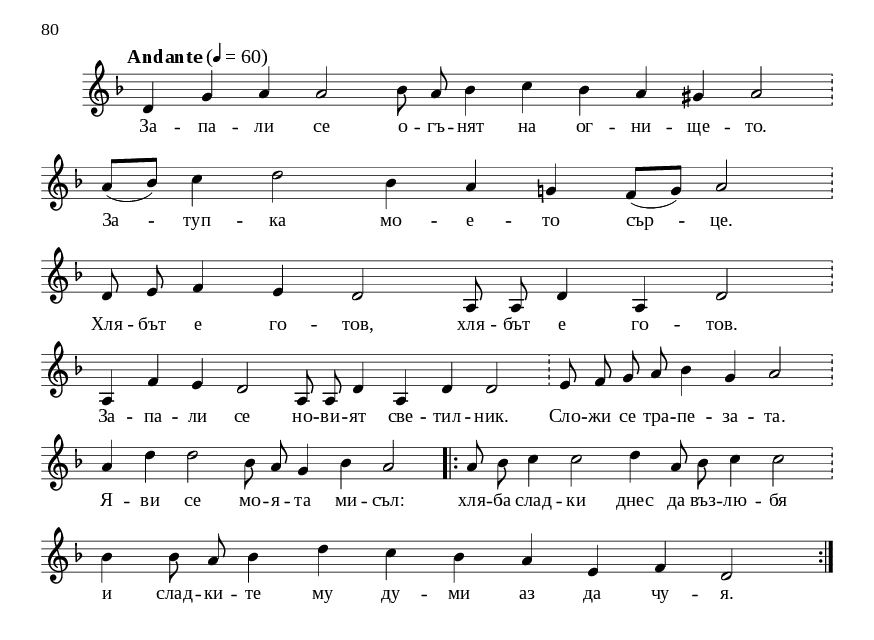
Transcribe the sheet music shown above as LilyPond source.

\version "2.24.4"

% include paper part and global functions
\include "include/globals.ily"

\bookpart {
  \label #'ref097
  \tocItem \markup "Запали се огънят"
  \include "include/bookpart-paper.ily"
  \paper {
      print-first-page-number = ##t
      bookpart-level-page-numbering = ##t
  print-page-number = ##t
      first-page-number = #80
}
\score {
    \include "include/score-layout.ily"

    \new Voice \absolute  {
      \clef treble
      \key d \minor
      \tempoFunc "Andante" 4 "60"
      \omit Score.TimeSignature
      \cadenzaOn % allows custom bar lines
      \autoBeamOff

      d'4 g'4 a' a'2 bes'8 a' bes'4 c'' bes' a'4 gis' a'2 \bar"!" \break

      a'8 [( bes' )]  c''4 d''2  bes'4 a' g' f'8 [( g' )]  a'2 \bar"!" \break

      d'8 e' f'4 e' d'2 a8 a d'4 a d'2 \bar"!" \break

      a4  f'4 e' d'2 a8 a d'4 a d'4 d'2  \bar"!"

      e'8 f' g' a' bes'4 g' a'2 \bar"!" \break

      a'4 d''4 d''2 bes'8 a' g'4 bes'4 a'2

      \bar ".|:" a'8 bes' c''4 c''2 d''4 a'8 bes' c''4 c''2  \bar "!"\break

      bes'4  bes'8 a' bes'4 d''  c''4 bes' a' e' f'4 d'2 \bar ":|."
    }

    \addlyrics {
      За -- па --
      ли се о -- гъ -- нят на ог -- ни -- ще -- то.
      За -- туп -- ка мо -- е -- то сър -- це. Хля --
      бът е го -- тов, хля -- бът е го -- тов. За --
      па -- ли се но -- ви -- ят све -- тил -- ник.
      Сло -- жи се тра -- пе -- за -- та. Я -- ви се
      мо -- я -- та ми -- съл: хля -- ба слад -- ки
      днес да въз -- лю -- бя и слад -- ки -- те му
      ду -- ми аз да чу -- я.
    }

    \header {
      title = \titleFunc #'ref_desc_9 "Запали се огънят" "Zapali se ogănjat"
    }

    \midi{}

  } % score

} % bookpart
